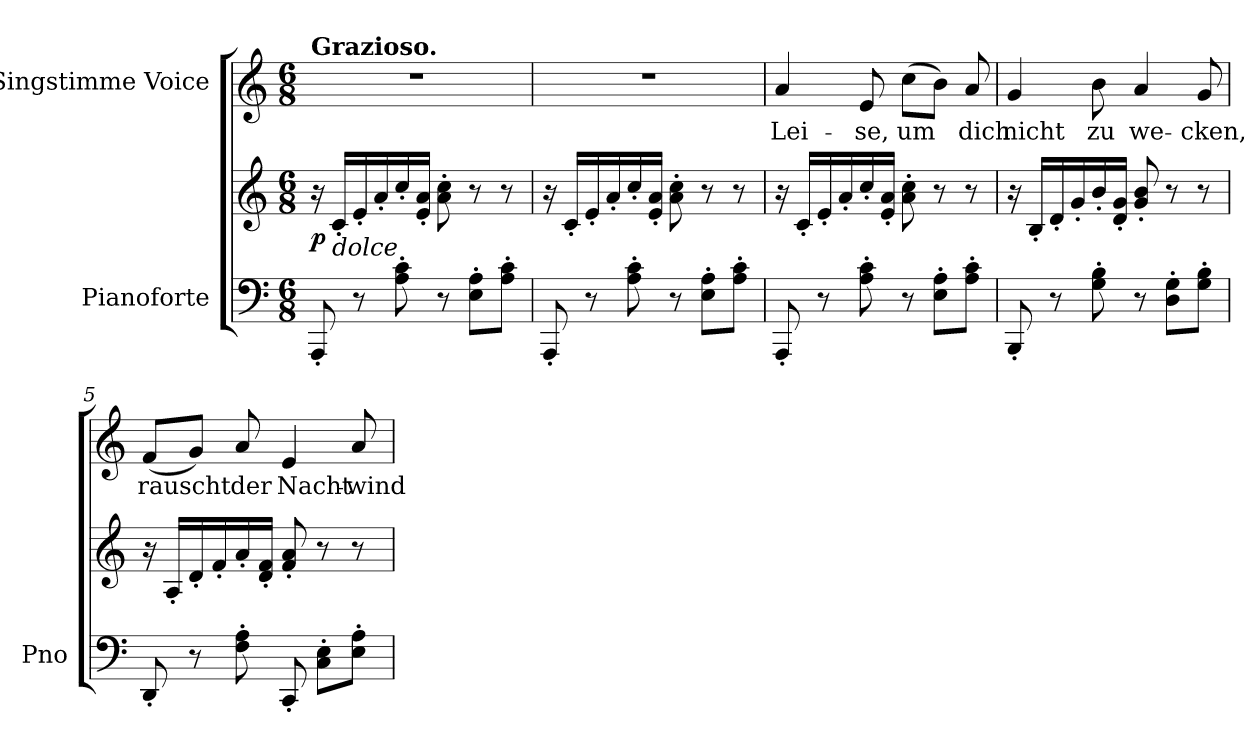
**kern	**kern	**dynam	**kern	**text
*part2	*part2	*part2	*part1	*part1
*staff3	*staff2	*staff2/3	*staff1	*staff1
*I"Pianoforte	*	*	*I"Singstimme Voice	*
*I'Pno	*	*	*	*
*clefF4	*clefG2	*	*clefG2	*
*k[]	*k[]	*	*k[]	*
*M6/8	*M6/8	*	*M6/8	*
=1	=1	=1	=1	=1
!	!	!	!LO:TX:a:B:t=Grazioso.	!
!	!	!LO:DY:b	!	!
8AAA'/	16r	p	2.r	.
!	!LO:TX:b:i:t=dolce	!	!	!
.	16c'/LL	.	.	.
8r	16e'/	.	.	.
.	16a'/	.	.	.
8A\' 8c\'	16cc'/	.	.	.
.	16e/' 16a/'JJ	.	.	.
8r	8a\' 8cc\'	.	.	.
8E\' 8A\'L	8r	.	.	.
8A\' 8c\'J	8r	.	.	.
=2	=2	=2	=2	=2
8AAA'/	16r	.	2.r	.
.	16c'/LL	.	.	.
8r	16e'/	.	.	.
.	16a'/	.	.	.
8A\' 8c\'	16cc'/	.	.	.
.	16e/' 16a/'JJ	.	.	.
8r	8a\' 8cc\'	.	.	.
8E\' 8A\'L	8r	.	.	.
8A\' 8c\'J	8r	.	.	.
=3	=3	=3	=3	=3
!	!	!	!	!LO:LY:b
8AAA'/	16r	.	4a/	Lei-
.	16c'/LL	.	.	.
8r	16e'/	.	.	.
.	16a'/	.	.	.
!	!	!	!	!LO:LY:b
8A\' 8c\'	16cc'/	.	8e/	-se,
.	16e/' 16a/'JJ	.	.	.
!	!	!	!	!LO:LY:b
8r	8a\' 8cc\'	.	(8cc\L	um
8E\' 8A\'L	8r	.	8b\J)	.
!	!	!	!	!LO:LY:b
8A\' 8c\'J	8r	.	8a/	dich
!!LO:LB:g=z
=4	=4	=4	=4	=4
!	!	!	!	!LO:LY:b
8BBB'/	16r	.	4g/	nicht
.	16B'/LL	.	.	.
8r	16d'/	.	.	.
.	16g'/	.	.	.
!	!	!	!	!LO:LY:b
8G\' 8B\'	16b'/	.	8b\	zu
.	16d/' 16g/'JJ	.	.	.
!	!	!	!	!LO:LY:b
8r	8g/' 8b/'	.	4a/	we-
8D\' 8G\'L	8r	.	.	.
!	!	!	!	!LO:LY:b
8G\' 8B\'J	8r	.	8g/	-cken,
=5	=5	=5	=5	=5
!	!	!	!	!LO:LY:b
8DD'/	16r	.	(8f/L	rauscht
.	16A'/LL	.	.	.
8r	16d'/	.	8g/J)	.
.	16f'/	.	.	.
!	!	!	!	!LO:LY:b
8F\' 8A\'	16a'/	.	8a/	der
.	16d/' 16f/'JJ	.	.	.
!	!	!	!	!LO:LY:b
8CC'/	8f/' 8a/'	.	4e/	Nacht-
8C\' 8E\'L	8r	.	.	.
!	!	!	!	!LO:LY:b
8E\' 8A\'J	8r	.	8a/	-wind
=	=	=	=	=
*-	*-	*-	*-	*-
